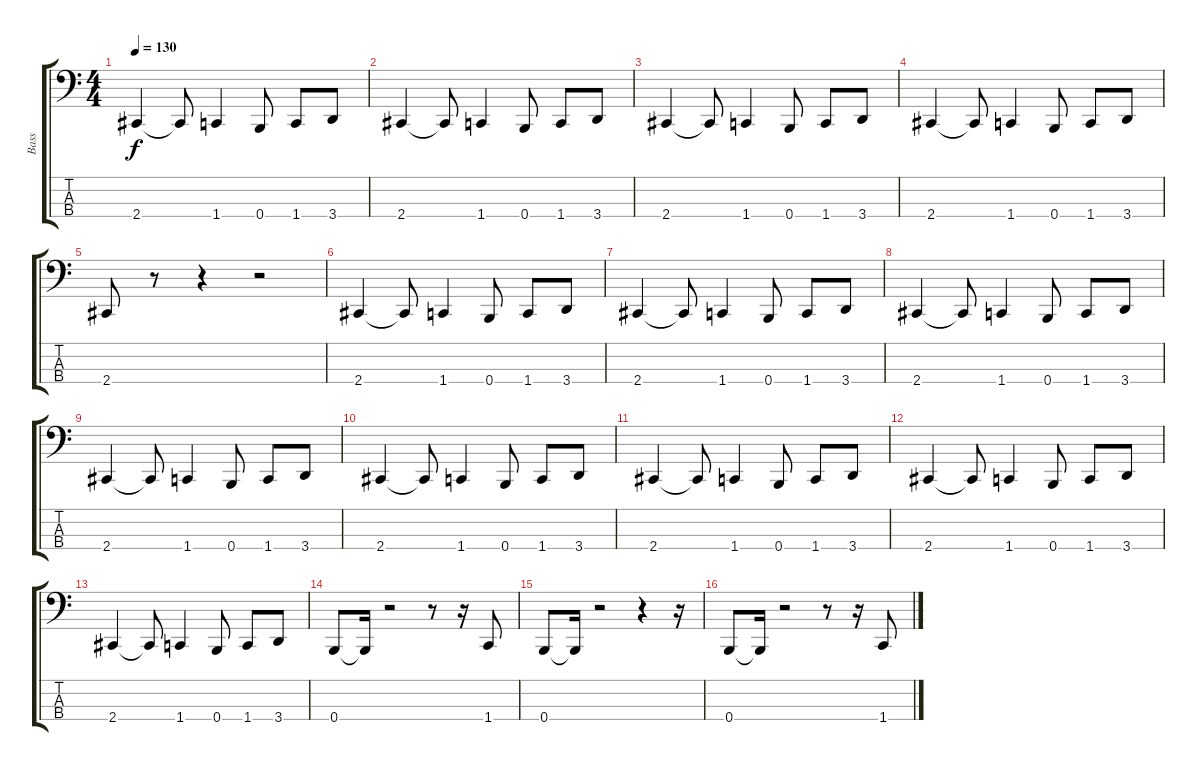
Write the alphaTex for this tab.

\track ("Bass" "Bass") {instrument electricbasspick}
\staff {score tabs}
\tuning (E2 B1 Gb1 B0) {hide}
\ts (4 4)
\tempo 130
\clef f4
\ks c
2.4.4{dy f} 2.4{t}.8 1.4.4 0.4.8 1.4.8 3.4.8 |
2.4.4 2.4{t}.8 1.4.4 0.4.8 1.4.8 3.4.8 |
2.4.4 2.4{t}.8 1.4.4 0.4.8 1.4.8 3.4.8 |
2.4.4 2.4{t}.8 1.4.4 0.4.8 1.4.8 3.4.8 |
2.4.8 r.8 r.4 r.2 |
2.4.4 2.4{t}.8 1.4.4 0.4.8 1.4.8 3.4.8 |
2.4.4 2.4{t}.8 1.4.4 0.4.8 1.4.8 3.4.8 |
2.4.4 2.4{t}.8 1.4.4 0.4.8 1.4.8 3.4.8 |
2.4.4 2.4{t}.8 1.4.4 0.4.8 1.4.8 3.4.8 |
2.4.4 2.4{t}.8 1.4.4 0.4.8 1.4.8 3.4.8 |
2.4.4 2.4{t}.8 1.4.4 0.4.8 1.4.8 3.4.8 |
2.4.4 2.4{t}.8 1.4.4 0.4.8 1.4.8 3.4.8 |
2.4.4 2.4{t}.8 1.4.4 0.4.8 1.4.8 3.4.8 |
0.4.8 0.4{t}.16 r.2 r.8 r.16 1.4.8 |
0.4.8 0.4{t}.16 r.2 r.4 r.16 |
0.4.8 0.4{t}.16 r.2 r.8 r.16 1.4.8
